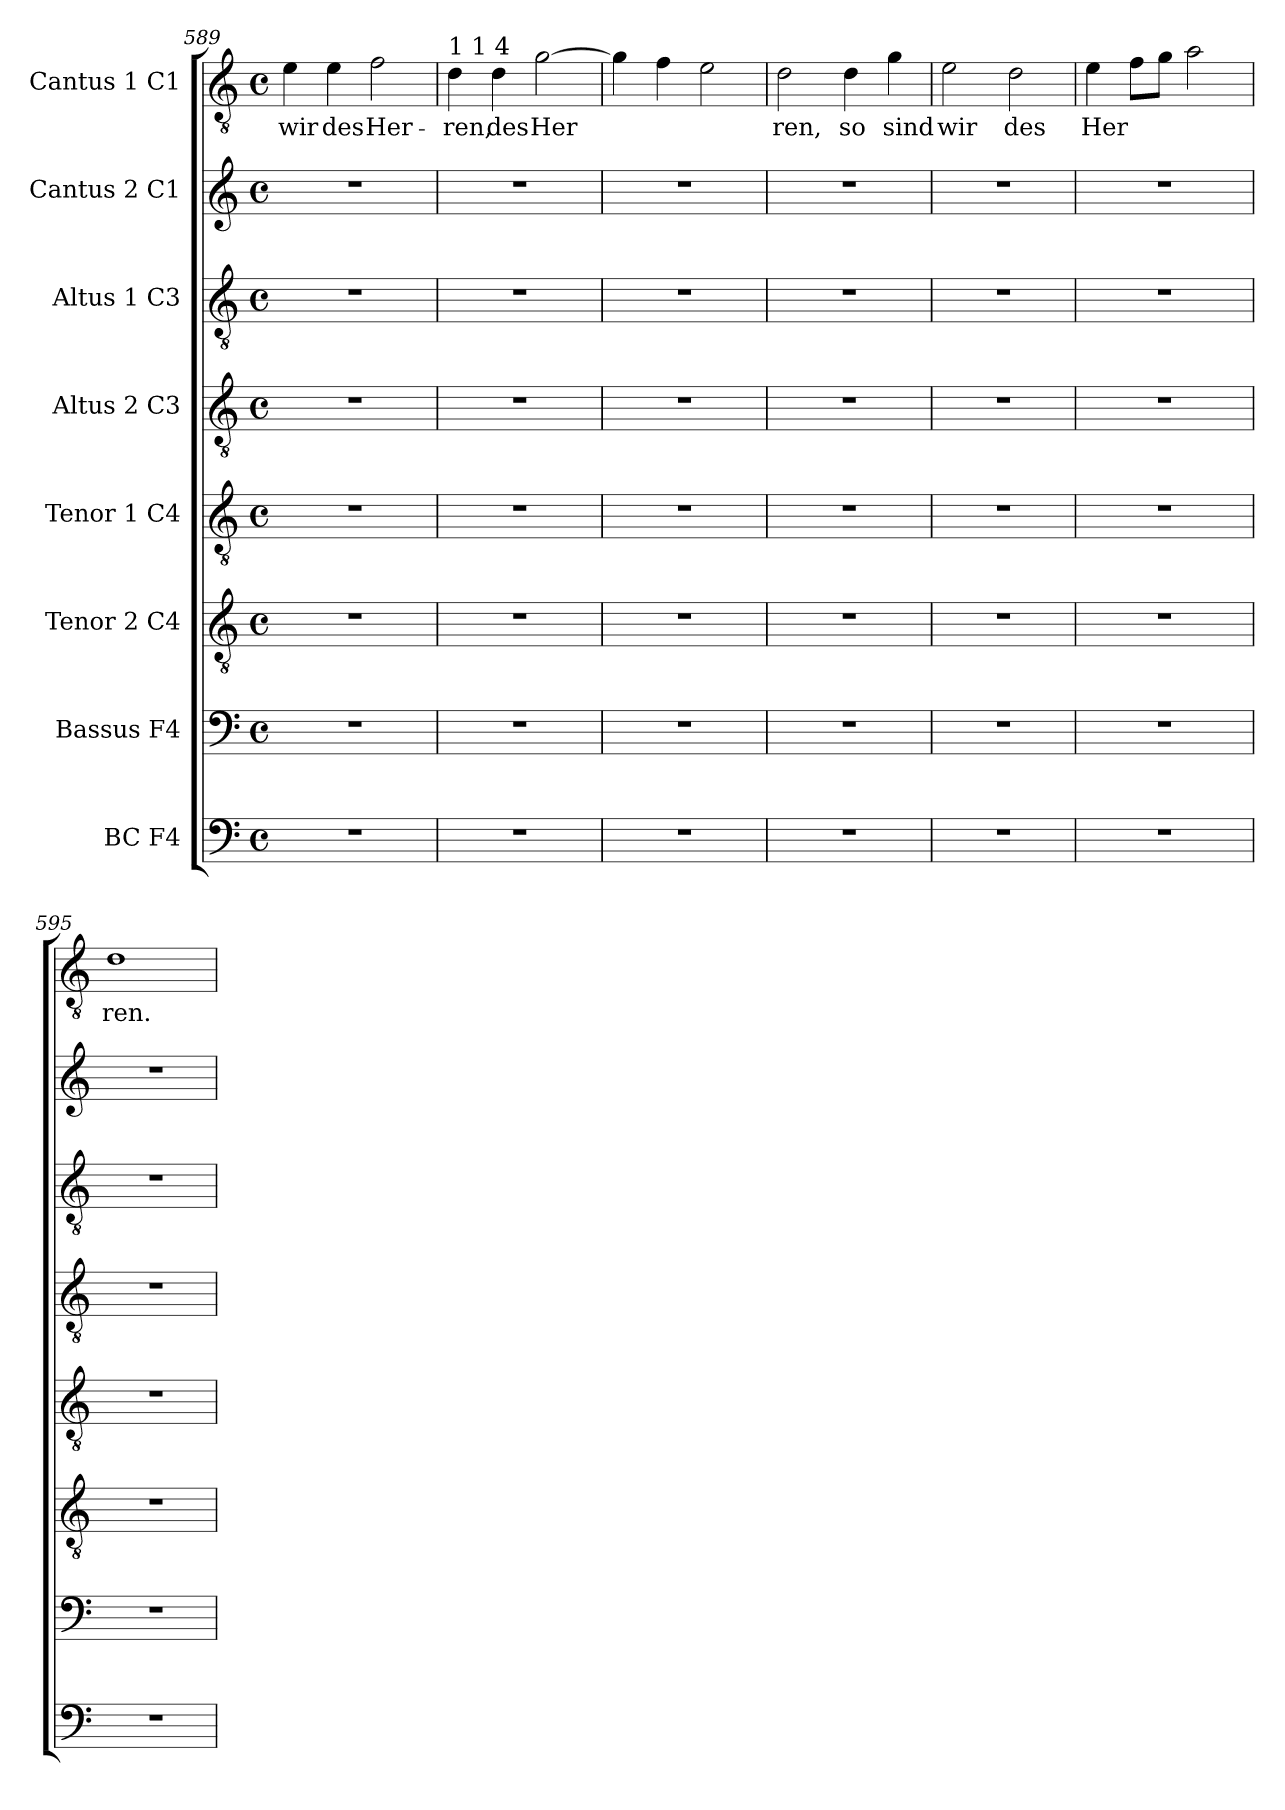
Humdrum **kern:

**kern	**kern	**kern	**kern	**kern	**kern	**kern	**kern	**text
*part8	*part7	*part6	*part5	*part4	*part3	*part2	*part1	*part1
*staff8	*staff7	*staff6	*staff5	*staff4	*staff3	*staff2	*staff1	*staff1
*I"BC  F4	*I"Bassus  F4	*I"Tenor 2  C4	*I"Tenor 1  C4	*I"Altus 2  C3	*I"Altus 1  C3	*I"Cantus 2  C1	*I"Cantus 1  C1	*
*clefF4	*clefF4	*clefGv2	*clefGv2	*clefGv2	*clefGv2	*clefG2	*clefGv2	*
*k[]	*k[]	*k[]	*k[]	*k[]	*k[]	*k[]	*k[]	*
*C:	*C:	*C:	*C:	*C:	*C:	*C:	*C:	*
*M4/4	*M4/4	*M4/4	*M4/4	*M4/4	*M4/4	*M4/4	*M4/4	*
*met(c)	*met(c)	*met(c)	*met(c)	*met(c)	*met(c)	*met(c)	*met(c)	*
=589	=589	=589	=589	=589	=589	=589	=589	=589
!	!	!	!	!	!	!	!	!LO:LY:b:cj
1r	1r	1r	1r	1r	1r	1r	4e\	wir
!	!	!	!	!	!	!	!	!LO:LY:b:cj
.	.	.	.	.	.	.	4e\	des
!	!	!	!	!	!	!	!	!LO:LY:b:cj
.	.	.	.	.	.	.	2f\	Her-
!!LO:LB:g=z
=590	=590	=590	=590	=590	=590	=590	=590	=590
!	!	!	!	!	!	!	!LO:TX:a:t=1 1 4	!
!	!	!	!	!	!	!	!	!LO:LY:b:cj
1r	1r	1r	1r	1r	1r	1r	4d\	-ren,
!	!	!	!	!	!	!	!	!LO:LY:b:cj
.	.	.	.	.	.	.	4d\	des
!	!	!	!	!	!	!	!	!LO:LY:b:cj
.	.	.	.	.	.	.	[>2g\	Her-
=591	=591	=591	=591	=591	=591	=591	=591	=591
!	!	!	!	!	!	!	!	!LO:LY:b:cj
1r	1r	1r	1r	1r	1r	1r	4g\]	--
!	!	!	!	!	!	!	!	!LO:LY:b:cj
.	.	.	.	.	.	.	4f\	--
!	!	!	!	!	!	!	!	!LO:LY:b:cj
.	.	.	.	.	.	.	2e\	--
=592	=592	=592	=592	=592	=592	=592	=592	=592
!	!	!	!	!	!	!	!	!LO:LY:b:cj
1r	1r	1r	1r	1r	1r	1r	2d\	-ren,
!	!	!	!	!	!	!	!	!LO:LY:b:cj
.	.	.	.	.	.	.	4d\	so
!	!	!	!	!	!	!	!	!LO:LY:b:cj
.	.	.	.	.	.	.	4g\	sind
=593	=593	=593	=593	=593	=593	=593	=593	=593
!	!	!	!	!	!	!	!	!LO:LY:b:cj
1r	1r	1r	1r	1r	1r	1r	2e\	wir
!	!	!	!	!	!	!	!	!LO:LY:b:cj
.	.	.	.	.	.	.	2d\	des
=594	=594	=594	=594	=594	=594	=594	=594	=594
!	!	!	!	!	!	!	!	!LO:LY:b:cj
1r	1r	1r	1r	1r	1r	1r	4e\	Her-
!	!	!	!	!	!	!	!	!LO:LY:b:cj
.	.	.	.	.	.	.	8f\L	--
!	!	!	!	!	!	!	!	!LO:LY:b:cj
.	.	.	.	.	.	.	8g\J	--
!	!	!	!	!	!	!	!	!LO:LY:b:cj
.	.	.	.	.	.	.	2a\	--
=595	=595	=595	=595	=595	=595	=595	=595	=595
!	!	!	!	!	!	!	!	!LO:LY:b:cj
1r	1r	1r	1r	1r	1r	1r	1d	-ren.
=!	=!	=!	=!	=!	=!	=!	=!	=!
*-	*-	*-	*-	*-	*-	*-	*-	*-
